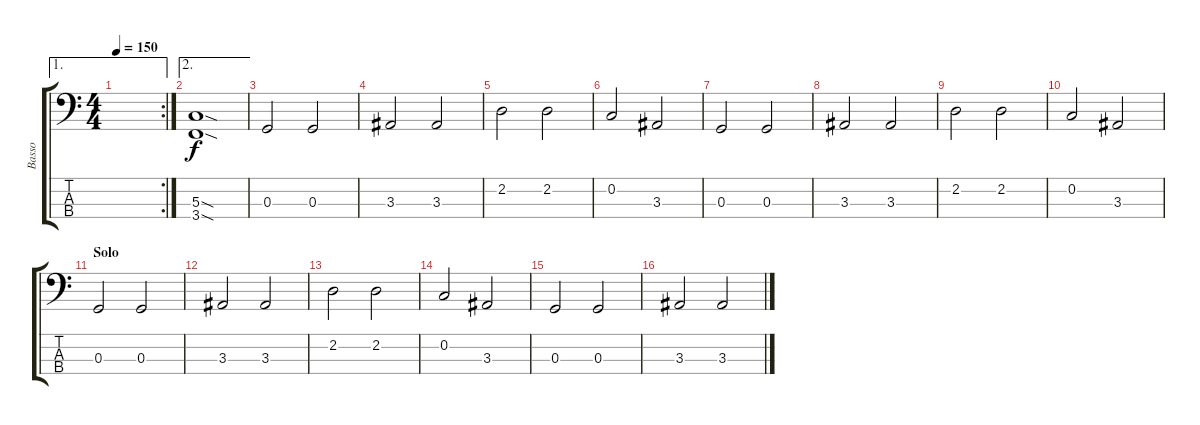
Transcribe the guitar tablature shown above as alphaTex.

\track ("Basso" "Basso") {instrument slapbass2}
\staff {score tabs}
\tuning (F2 C2 G1 D1) {hide}
\ae 1
\rc 2
\ts (4 4)
\tempo 150
\clef f4
\ks c
|
\ae 2
(5.3{sod} 3.4{sod}).1 |
0.3.2 0.3.2 |
3.3.2 3.3.2 |
2.2.2 2.2.2 |
0.2.2 3.3.2 |
0.3.2 0.3.2 |
3.3.2 3.3.2 |
2.2.2 2.2.2 |
0.2.2 3.3.2 |
\section ("" "Solo")
0.3.2 0.3.2 |
3.3.2 3.3.2 |
2.2.2 2.2.2 |
0.2.2 3.3.2 |
0.3.2 0.3.2 |
3.3.2 3.3.2
